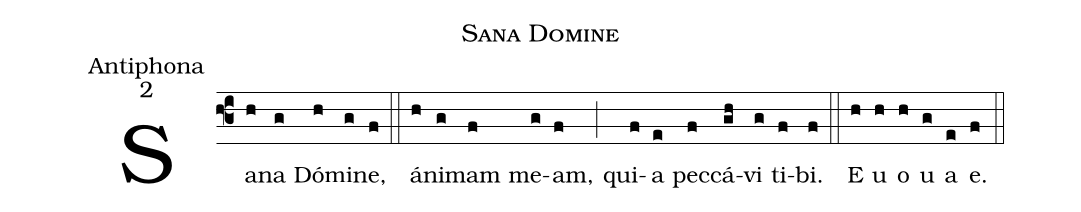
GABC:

name:Sana Domine;
office-part:Antiphona;
mode:2;
%%
(f3)Sa(h)na(g) Dó(h)mi(g)ne,(f) (::) á(h)ni(g)mam(f) me(g)am,(f) (;) qui(f)a(e) pec(f)cá(gh)vi(g) ti(f)bi.(f) (::) E(h) u(h) o(h) u(g) a(e) e.(f) (::)
